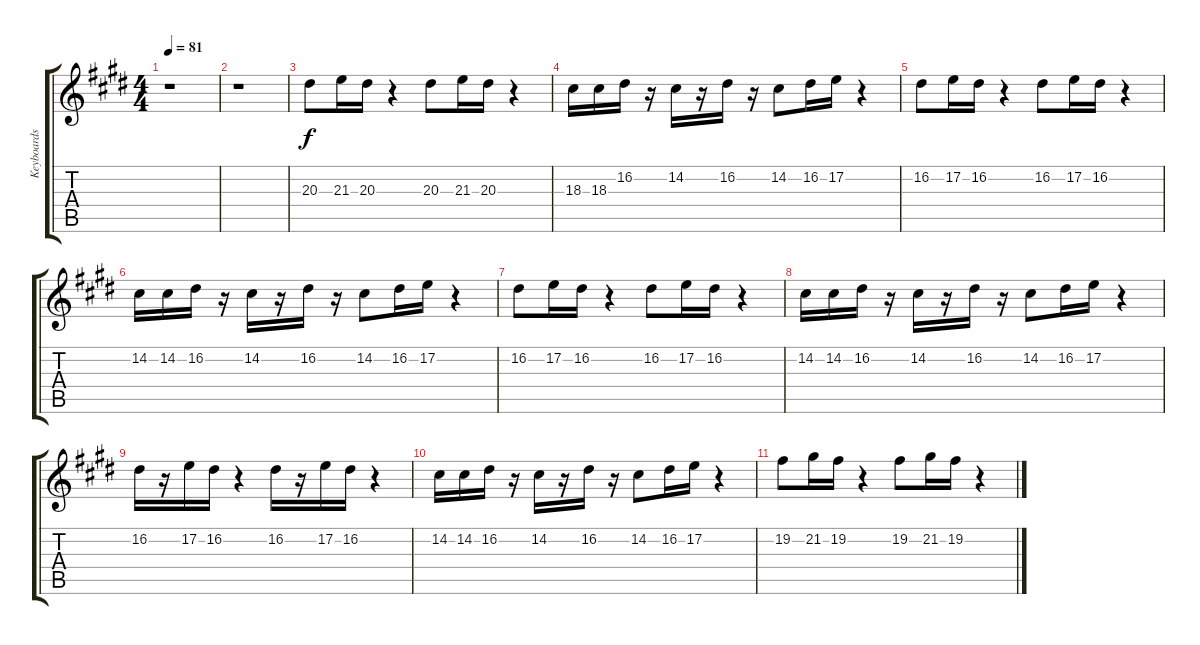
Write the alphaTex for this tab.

\track ("Keyboards" "Keyboards") {instrument pad3polysynth}
\staff {score tabs}
\tuning (E4 B3 G3 D3 A2 E2) {hide}
\ts (4 4)
\tempo 81
\clef g2
\ks c#minor
r.1{dy f} |
\ks e
r.1 |
\ks c#minor
20.3.8 21.3.16 20.3.16 r.4 20.3.8 21.3.16 20.3.16 r.4 |
18.3.16 18.3.16 16.2.16 r.16 14.2.16 r.16 16.2.16 r.16 14.2.8 16.2.16 17.2.16 r.4 |
\ks e
16.2.8 17.2.16 16.2.16 r.4 16.2.8 17.2.16 16.2.16 r.4 |
\ks c#minor
14.2.16 14.2.16 16.2.16 r.16 14.2.16 r.16 16.2.16 r.16 14.2.8 16.2.16 17.2.16 r.4 |
16.2.8 17.2.16 16.2.16 r.4 16.2.8 17.2.16 16.2.16 r.4 |
\ks e
14.2.16 14.2.16 16.2.16 r.16 14.2.16 r.16 16.2.16 r.16 14.2.8 16.2.16 17.2.16 r.4 |
\ks c#minor
16.2.16 r.16 17.2.16 16.2.16 r.4 16.2.16 r.16 17.2.16 16.2.16 r.4 |
14.2.16 14.2.16 16.2.16 r.16 14.2.16 r.16 16.2.16 r.16 14.2.8 16.2.16 17.2.16 r.4 |
19.2.8 21.2.16 19.2.16 r.4 19.2.8 21.2.16 19.2.16 r.4
